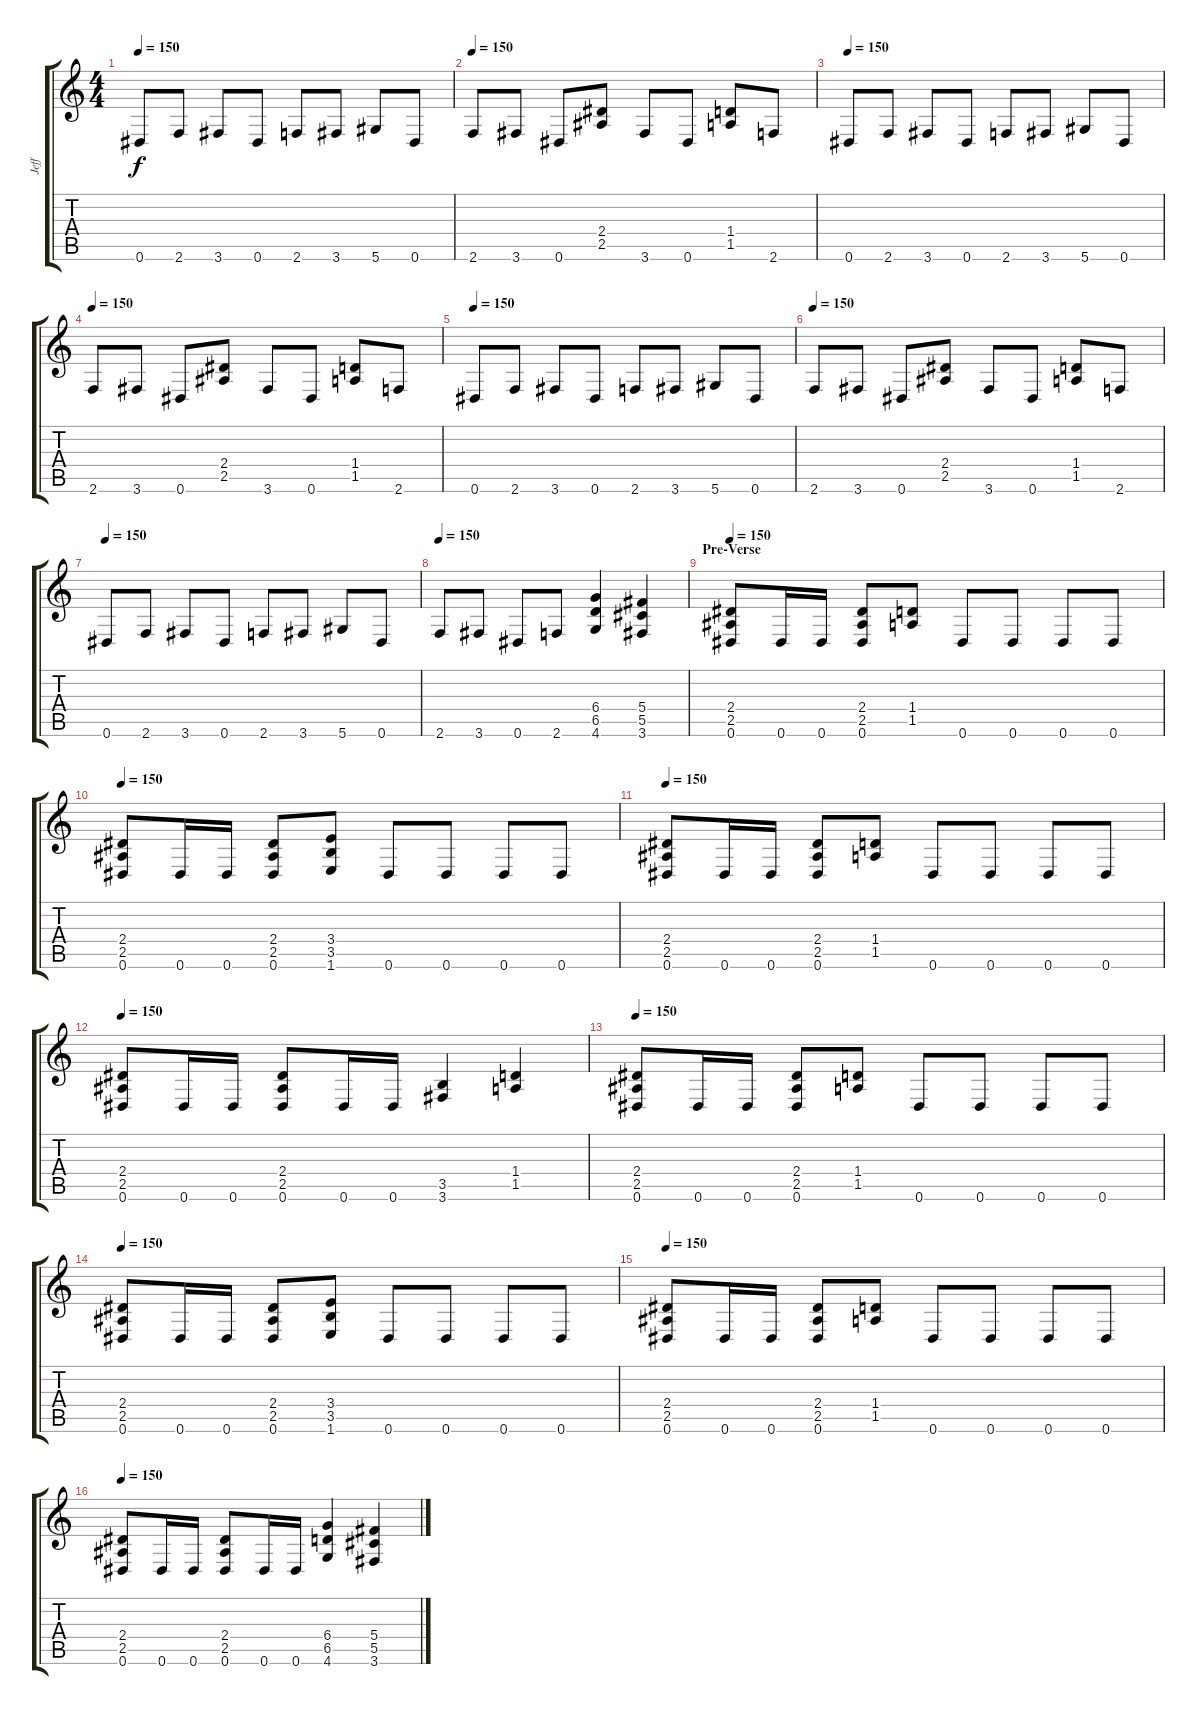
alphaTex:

\track ("Jeff" "Jeff") {instrument distortionguitar}
\staff {score tabs}
\tuning (Eb4 Bb3 Gb3 Db3 Ab2 Eb2) {hide}
\ts (4 4)
\tempo 150
\clef g2
\ks c
0.6.8{dy f} 2.6.8 3.6.8 0.6.8 2.6.8 3.6.8 5.6.8 0.6.8 |
\tempo 150
2.6.8 3.6.8 0.6.8 (2.4 2.5).8 3.6.8 0.6.8 (1.4 1.5).8 2.6.8 |
\tempo 150
0.6.8 2.6.8 3.6.8 0.6.8 2.6.8 3.6.8 5.6.8 0.6.8 |
\tempo 150
2.6.8 3.6.8 0.6.8 (2.4 2.5).8 3.6.8 0.6.8 (1.4 1.5).8 2.6.8 |
\tempo 150
0.6.8 2.6.8 3.6.8 0.6.8 2.6.8 3.6.8 5.6.8 0.6.8 |
\tempo 150
2.6.8 3.6.8 0.6.8 (2.4 2.5).8 3.6.8 0.6.8 (1.4 1.5).8 2.6.8 |
\tempo 150
0.6.8 2.6.8 3.6.8 0.6.8 2.6.8 3.6.8 5.6.8 0.6.8 |
\tempo 150
2.6.8 3.6.8 0.6.8 2.6.8 (6.4 6.5 4.6).4 (5.4 5.5 3.6).4 |
\section ("" "Pre-Verse")
\tempo 150
(2.4 2.5 0.6).8 0.6.16 0.6.16 (2.4 2.5 0.6).8 (1.4 1.5).8 0.6.8 0.6.8 0.6.8 0.6.8 |
\tempo 150
(2.4 2.5 0.6).8 0.6.16 0.6.16 (2.4 2.5 0.6).8 (3.4 3.5 1.6).8 0.6.8 0.6.8 0.6.8 0.6.8 |
\tempo 150
(2.4 2.5 0.6).8 0.6.16 0.6.16 (2.4 2.5 0.6).8 (1.4 1.5).8 0.6.8 0.6.8 0.6.8 0.6.8 |
\tempo 150
(2.4 2.5 0.6).8 0.6.16 0.6.16 (2.4 2.5 0.6).8 0.6.16 0.6.16 (3.5 3.6).4 (1.4 1.5).4 |
\tempo 150
(2.4 2.5 0.6).8 0.6.16 0.6.16 (2.4 2.5 0.6).8 (1.4 1.5).8 0.6.8 0.6.8 0.6.8 0.6.8 |
\tempo 150
(2.4 2.5 0.6).8 0.6.16 0.6.16 (2.4 2.5 0.6).8 (3.4 3.5 1.6).8 0.6.8 0.6.8 0.6.8 0.6.8 |
\tempo 150
(2.4 2.5 0.6).8 0.6.16 0.6.16 (2.4 2.5 0.6).8 (1.4 1.5).8 0.6.8 0.6.8 0.6.8 0.6.8 |
\tempo 150
(2.4 2.5 0.6).8 0.6.16 0.6.16 (2.4 2.5 0.6).8 0.6.16 0.6.16 (6.4 6.5 4.6).4 (5.4 5.5 3.6).4
